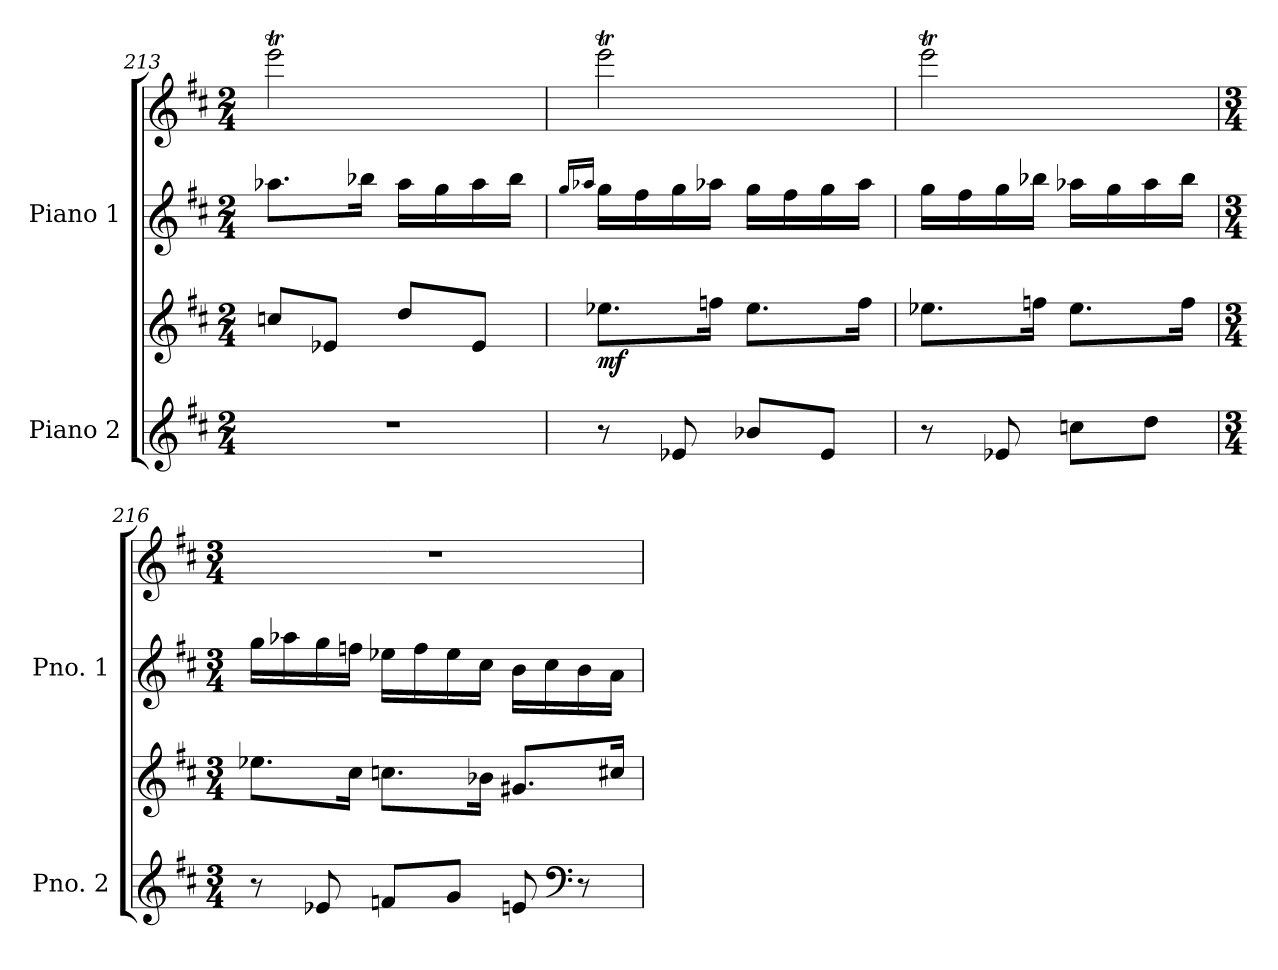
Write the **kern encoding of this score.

**kern	**kern	**dynam	**kern	**kern
*part2	*part2	*part2	*part1	*part1
*staff4	*staff3	*staff3/4	*staff2	*staff1
*I"Piano 2	*	*	*I"Piano 1	*
*I'Pno. 2	*	*	*I'Pno. 1	*
*clefG2	*clefG2	*	*clefG2	*clefG2
*k[f#c#]	*k[f#c#]	*	*k[f#c#]	*k[f#c#]
*M2/4	*M2/4	*	*M2/4	*M2/4
=213	=213	=213	=213	=213
2r	8ccn/L	.	8.aa-X\L	2eeeT\
.	8e-X/J	.	.	.
.	.	.	16bb-X\Jk	.
.	8dd/L	.	16aa-\LL	.
.	.	.	16gg\	.
.	8e-/J	.	16aa-\	.
.	.	.	16bb-\JJ	.
=214	=214	=214	=214	=214
.	.	.	16qgg/LL	.
.	.	.	16qaa-X/JJ	.
!	!	!LO:DY:b	!	!
8r	8.ee-X\L	mf	16gg\LL	2eeeT\
.	.	.	16ff#\	.
8e-X/	.	.	16gg\	.
.	16ffn\Jk	.	16aa-\JJ	.
8b-X/L	8.ee-\L	.	16gg\LL	.
.	.	.	16ff#\	.
8e-/J	.	.	16gg\	.
.	16ff\Jk	.	16aa-\JJ	.
!!LO:LB:g=z
=215	=215	=215	=215	=215
8r	8.ee-X\L	.	16gg\LL	2eeeT\
.	.	.	16ff#\	.
8e-X/	.	.	16gg\	.
.	16ffn\Jk	.	16bb-X\JJ	.
8ccn\L	8.ee-\L	.	16aa-X\LL	.
.	.	.	16gg\	.
8dd\J	.	.	16aa-\	.
.	16ff\Jk	.	16bb-\JJ	.
=216	=216	=216	=216	=216
*M3/4	*M3/4	*	*M3/4	*M3/4
8r	8.ee-X\L	.	16gg\LL	2.r
.	.	.	16aa-X\	.
8e-X/	.	.	16gg\	.
.	16cc#\Jk	.	16ffn\JJ	.
8fn/L	8.ccn\L	.	16ee-X\LL	.
.	.	.	16ff\	.
8g/J	.	.	16ee-\	.
.	16b-X\Jk	.	16cc#\JJ	.
8en/	8.g#X/L	.	16b\LL	.
.	.	.	16cc#\	.
*clefF4	*	*	*	*
8r	.	.	16b\	.
.	16cc#X/Jk	.	16a\JJ	.
=	=	=	=	=
*-	*-	*-	*-	*-
